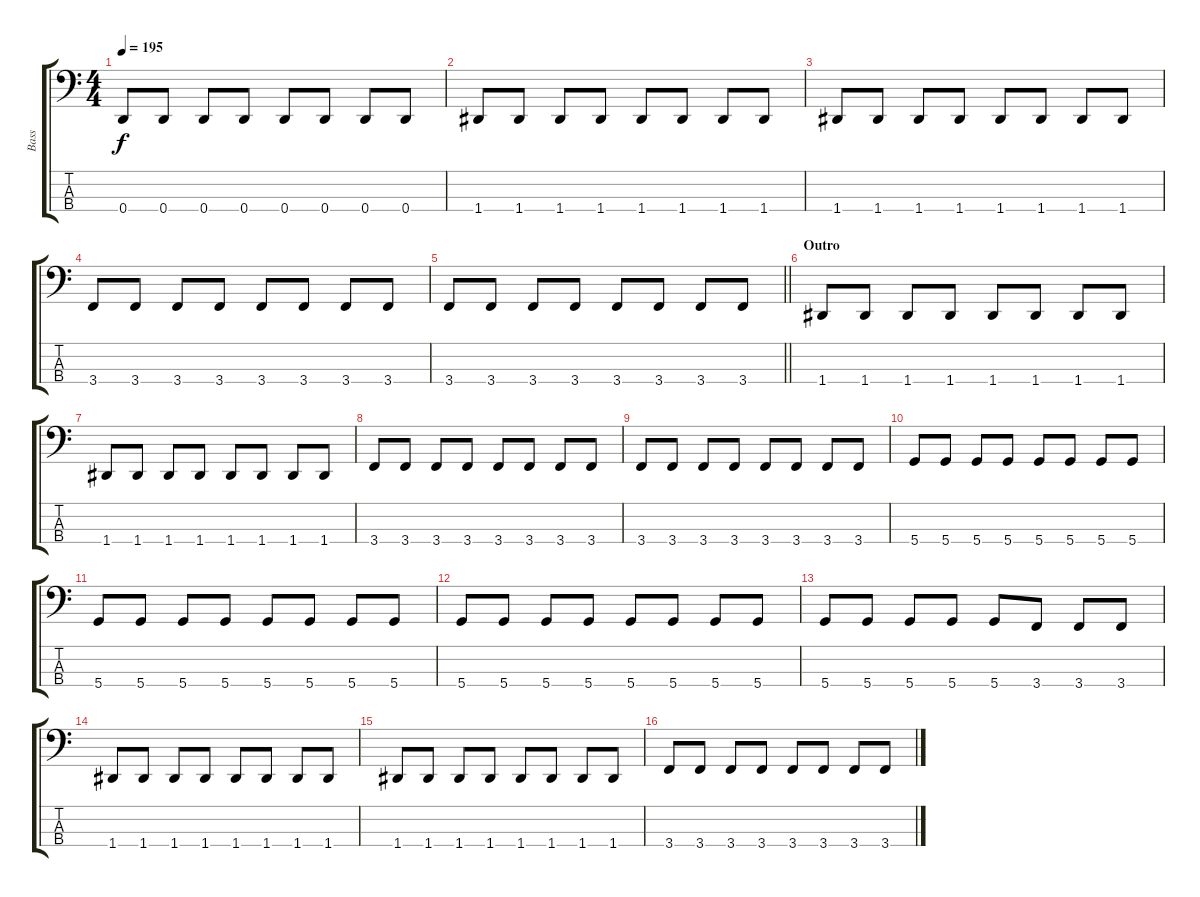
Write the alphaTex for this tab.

\track ("Bass" "Bass") {instrument electricbasspick}
\staff {score tabs}
\tuning (F2 C2 G1 D1) {hide}
\ts (4 4)
\tempo 195
\clef f4
\ks c
0.4.8{dy f} 0.4.8 0.4.8 0.4.8 0.4.8 0.4.8 0.4.8 0.4.8 |
1.4.8 1.4.8 1.4.8 1.4.8 1.4.8 1.4.8 1.4.8 1.4.8 |
1.4.8 1.4.8 1.4.8 1.4.8 1.4.8 1.4.8 1.4.8 1.4.8 |
3.4.8 3.4.8 3.4.8 3.4.8 3.4.8 3.4.8 3.4.8 3.4.8 |
\barLineRight lightlight
3.4.8 3.4.8 3.4.8 3.4.8 3.4.8 3.4.8 3.4.8 3.4.8 |
\section ("" "Outro")
1.4.8 1.4.8 1.4.8 1.4.8 1.4.8 1.4.8 1.4.8 1.4.8 |
1.4.8 1.4.8 1.4.8 1.4.8 1.4.8 1.4.8 1.4.8 1.4.8 |
3.4.8 3.4.8 3.4.8 3.4.8 3.4.8 3.4.8 3.4.8 3.4.8 |
3.4.8 3.4.8 3.4.8 3.4.8 3.4.8 3.4.8 3.4.8 3.4.8 |
5.4.8 5.4.8 5.4.8 5.4.8 5.4.8 5.4.8 5.4.8 5.4.8 |
5.4.8 5.4.8 5.4.8 5.4.8 5.4.8 5.4.8 5.4.8 5.4.8 |
5.4.8 5.4.8 5.4.8 5.4.8 5.4.8 5.4.8 5.4.8 5.4.8 |
5.4.8 5.4.8 5.4.8 5.4.8 5.4.8 3.4.8 3.4.8 3.4.8 |
1.4.8 1.4.8 1.4.8 1.4.8 1.4.8 1.4.8 1.4.8 1.4.8 |
1.4.8 1.4.8 1.4.8 1.4.8 1.4.8 1.4.8 1.4.8 1.4.8 |
3.4.8 3.4.8 3.4.8 3.4.8 3.4.8 3.4.8 3.4.8 3.4.8
